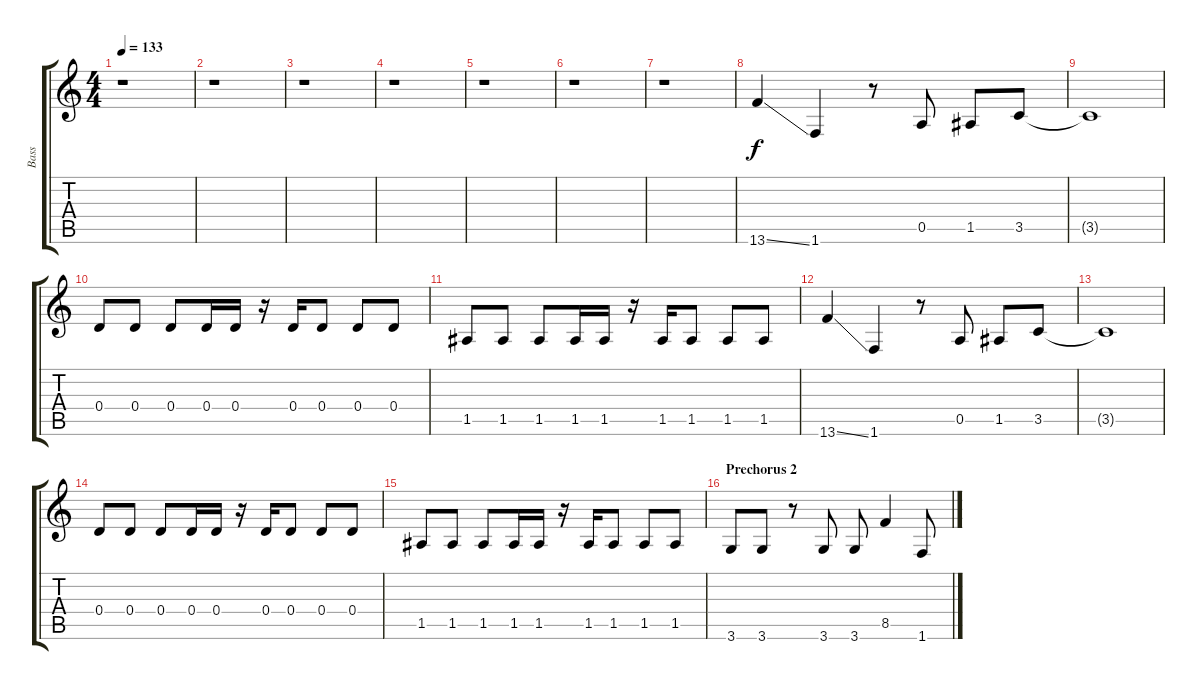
\track ("Bass" "Bass") {instrument electricbasspick}
\staff {score tabs}
\tuning (E4 B3 G3 D3 A2 E2) {hide}
\ts (4 4)
\tempo 133
\clef g2
\ks c
r.1{dy f} |
r.1 |
r.1 |
r.1 |
r.1 |
r.1 |
r.1 |
13.6{ss}.4 1.6.4 r.8 0.5.8 1.5.8 3.5.8 |
3.5{t}.1 |
0.4.8 0.4.8 0.4.8 0.4.16 0.4.16 r.16 0.4.16 0.4.8 0.4.8 0.4.8 |
1.5.8 1.5.8 1.5.8 1.5.16 1.5.16 r.16 1.5.16 1.5.8 1.5.8 1.5.8 |
13.6{ss}.4 1.6.4 r.8 0.5.8 1.5.8 3.5.8 |
3.5{t}.1 |
0.4.8 0.4.8 0.4.8 0.4.16 0.4.16 r.16 0.4.16 0.4.8 0.4.8 0.4.8 |
1.5.8 1.5.8 1.5.8 1.5.16 1.5.16 r.16 1.5.16 1.5.8 1.5.8 1.5.8 |
\section ("" "Prechorus 2")
3.6.8 3.6.8 r.8 3.6.8 3.6.8 8.5.4 1.6.8
